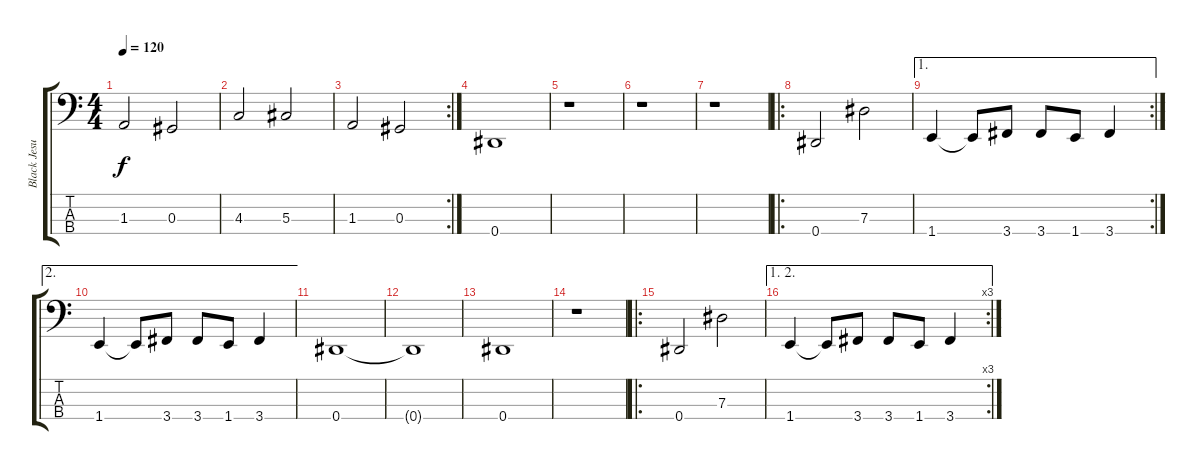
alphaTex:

\track ("Black Jesus" "Black Jesu") {instrument electricbasspick}
\staff {score tabs}
\tuning (Gb2 Db2 Ab1 Eb1) {hide}
\ts (4 4)
\tempo 120
\clef f4
\ks c
1.3.2{dy f} 0.3.2 |
4.3.2 5.3.2 |
\rc 2
1.3.2 0.3.2 |
0.4.1 |
r.1 |
r.1 |
r.1 |
\ro
0.4.2 7.3.2 |
\ae 1
\rc 2
1.4.4 1.4{t}.8 3.4.8 3.4.8 1.4.8 3.4.4 |
\ae 2
1.4.4 1.4{t}.8 3.4.8 3.4.8 1.4.8 3.4.4 |
0.4.1 |
0.4{t}.1 |
0.4.1 |
r.1 |
\ro
0.4.2 7.3.2 |
\ae (1 2)
\rc 3
1.4.4 1.4{t}.8 3.4.8 3.4.8 1.4.8 3.4.4
